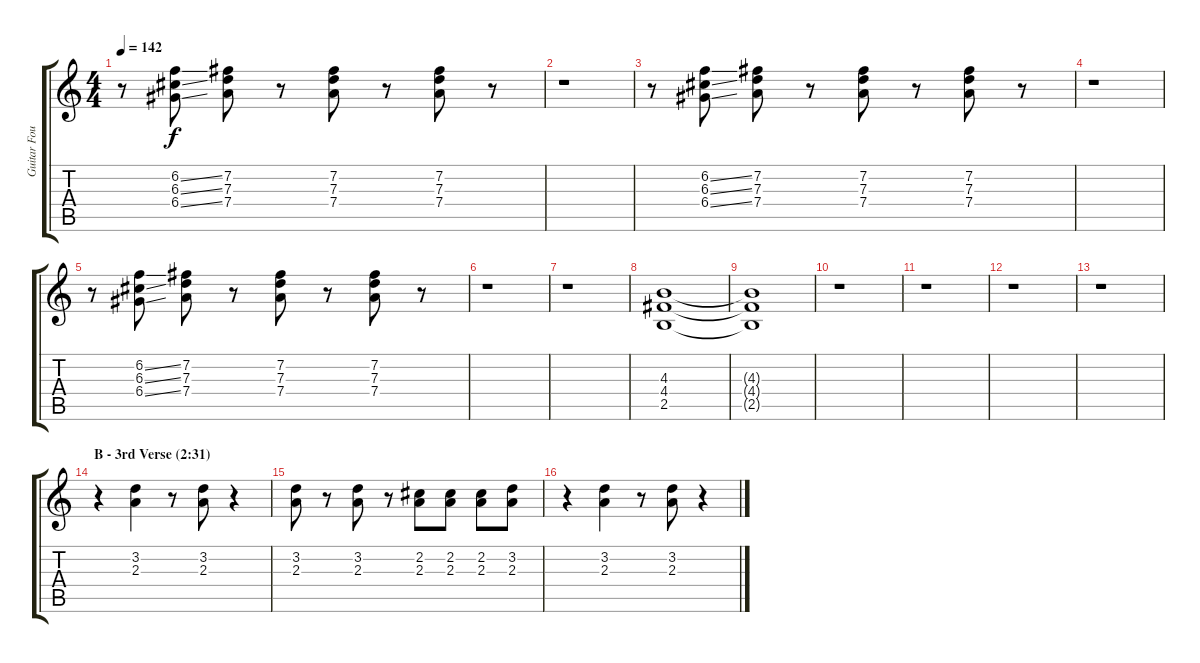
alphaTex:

\track ("Guitar Four" "Guitar Fou") {instrument distortionguitar}
\staff {score tabs}
\tuning (E4 B3 G3 D3 A2 E2) {hide}
\ts (4 4)
\tempo 142
\clef g2
\ks c
r.8{dy f} (6.2{ss} 6.3{ss} 6.4{ss}).8 (7.2 7.3 7.4).8 r.8 (7.2 7.3 7.4).8 r.8 (7.2 7.3 7.4).8 r.8 |
r.1 |
r.8 (6.2{ss} 6.3{ss} 6.4{ss}).8 (7.2 7.3 7.4).8 r.8 (7.2 7.3 7.4).8 r.8 (7.2 7.3 7.4).8 r.8 |
r.1 |
r.8 (6.2{ss} 6.3{ss} 6.4{ss}).8 (7.2 7.3 7.4).8 r.8 (7.2 7.3 7.4).8 r.8 (7.2 7.3 7.4).8 r.8 |
r.1 |
r.1 |
(4.3 4.4 2.5).1 |
(4.3{t} 4.4{t} 2.5{t}).1 |
r.1 |
r.1 |
r.1 |
r.1 |
\section ("" "B - 3rd Verse (2:31)")
r.4 (3.2 2.3).4 r.8 (3.2 2.3).8 r.4 |
(3.2 2.3).8 r.8 (3.2 2.3).8 r.8 (2.2 2.3).8 (2.2 2.3).8 (2.2 2.3).8 (3.2 2.3).8 |
r.4 (3.2 2.3).4 r.8 (3.2 2.3).8 r.4
